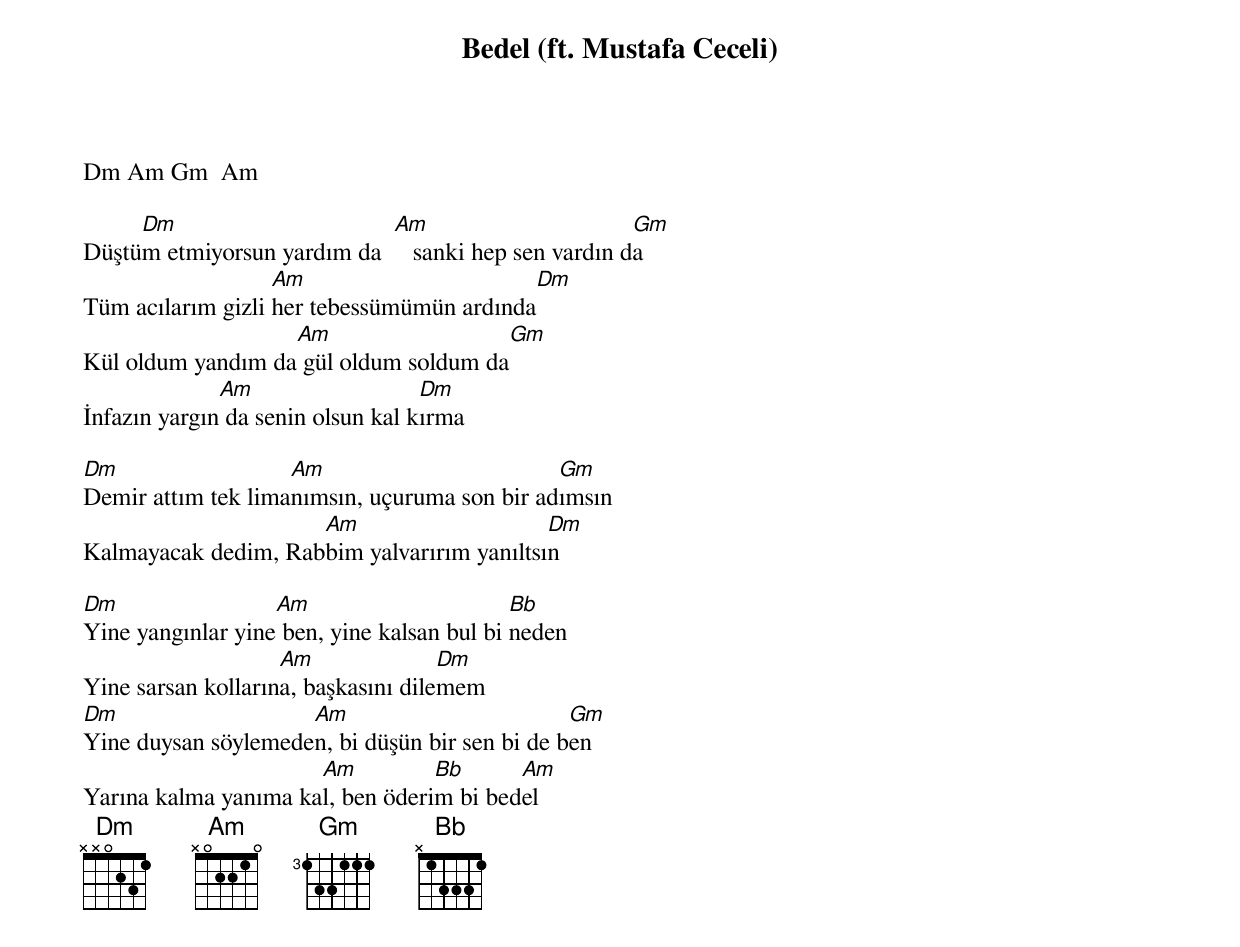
{title: Bedel (ft. Mustafa Ceceli)}
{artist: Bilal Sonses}

Dm Am Gm  Am

     Dm                      Am                       Gm
Düştüm etmiyorsun yardım da     sanki hep sen vardın da
                   Am                       Dm
Tüm acılarım gizli her tebessümümün ardında
                   Am                   Gm
Kül oldum yandım da gül oldum soldum da
              Am                   Dm
İnfazın yargın da senin olsun kal kırma

Dm                  Am                        Gm
Demir attım tek limanımsın, uçuruma son bir adımsın
                     Am                     Dm
Kalmayacak dedim, Rabbim yalvarırım yanıltsın

Dm                 Am                       Bb
Yine yangınlar yine ben, yine kalsan bul bi neden
                    Am               Dm
Yine sarsan kollarına, başkasını dilemem
Dm                   Am                         Gm
Yine duysan söylemeden, bi düşün bir sen bi de ben
                      Am          Bb      Am
Yarına kalma yanıma kal, ben öderim bi bedel
